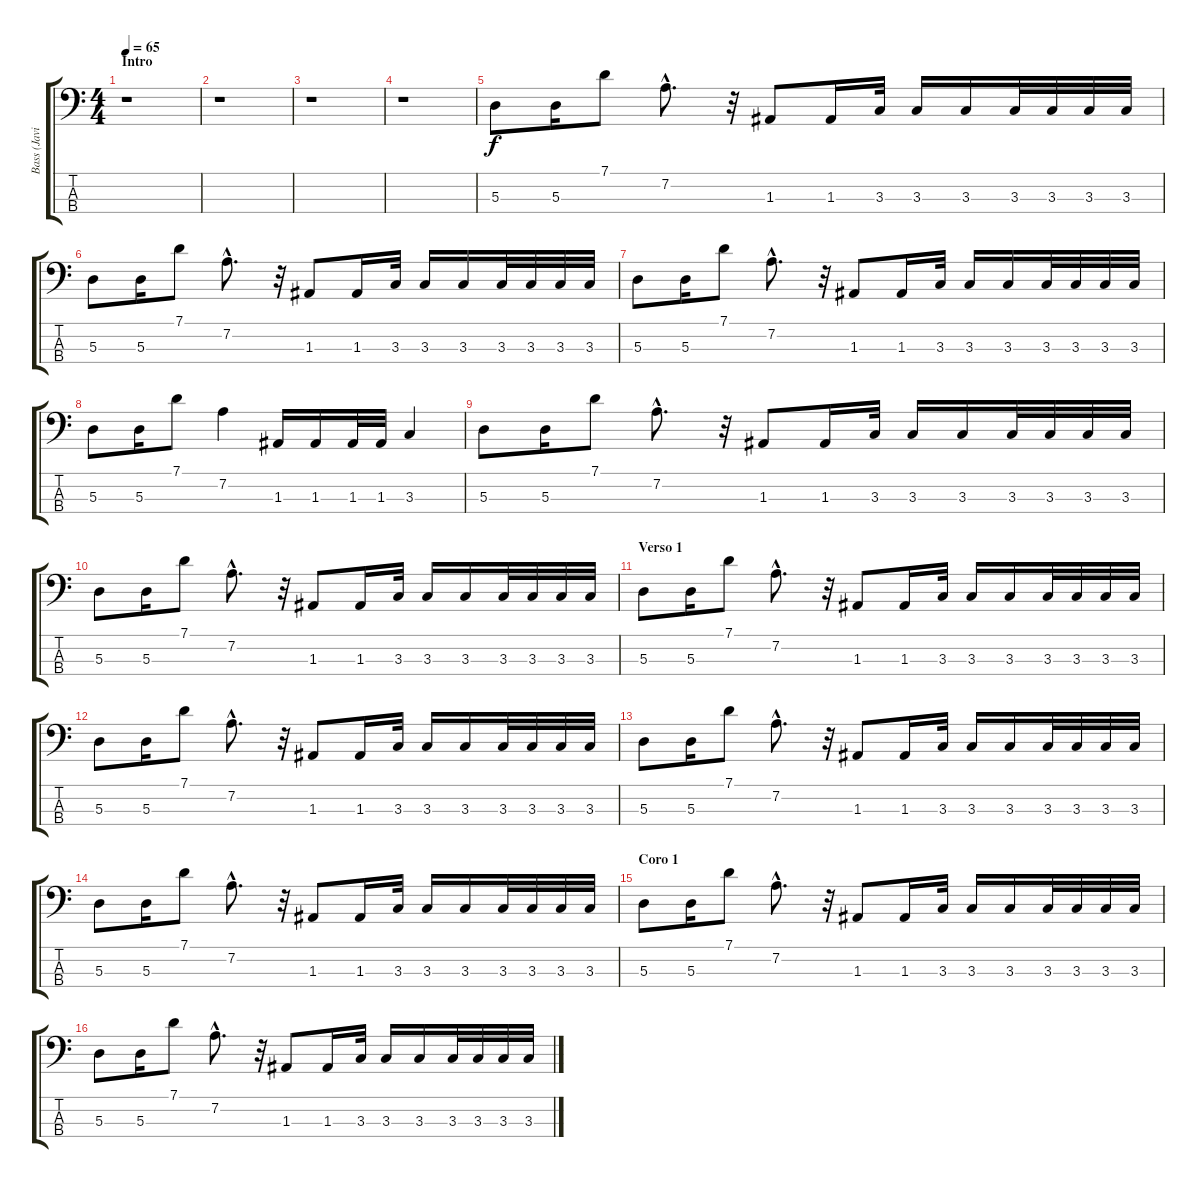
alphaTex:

\track ("Bass (Javier)" "Bass (Javi") {instrument electricbassfinger}
\staff {score tabs}
\tuning (G2 D2 A1 E1) {hide}
\ts (4 4)
\section ("" "Intro")
\tempo 65
\clef f4
\ks c
r.1{dy f instrument electricbassfinger} |
r.1 |
r.1 |
r.1 |
5.3.8 5.3.16 7.1.8 7.2{hac}.8{d} r.32 1.3.8 1.3.16 3.3.32 3.3.16 3.3.16 3.3.32 3.3.32 3.3.32 3.3.32 |
5.3.8 5.3.16 7.1.8 7.2{hac}.8{d} r.32 1.3.8 1.3.16 3.3.32 3.3.16 3.3.16 3.3.32 3.3.32 3.3.32 3.3.32 |
5.3.8 5.3.16 7.1.8 7.2{hac}.8{d} r.32 1.3.8 1.3.16 3.3.32 3.3.16 3.3.16 3.3.32 3.3.32 3.3.32 3.3.32 |
5.3.8 5.3.16 7.1.8 7.2.4 1.3.16 1.3.16 1.3.32 1.3.32 3.3.4 |
5.3.8 5.3.16 7.1.8 7.2{hac}.8{d} r.32 1.3.8 1.3.16 3.3.32 3.3.16 3.3.16 3.3.32 3.3.32 3.3.32 3.3.32 |
5.3.8 5.3.16 7.1.8 7.2{hac}.8{d} r.32 1.3.8 1.3.16 3.3.32 3.3.16 3.3.16 3.3.32 3.3.32 3.3.32 3.3.32 |
\section ("" "Verso 1")
5.3.8 5.3.16 7.1.8 7.2{hac}.8{d} r.32 1.3.8 1.3.16 3.3.32 3.3.16 3.3.16 3.3.32 3.3.32 3.3.32 3.3.32 |
5.3.8 5.3.16 7.1.8 7.2{hac}.8{d} r.32 1.3.8 1.3.16 3.3.32 3.3.16 3.3.16 3.3.32 3.3.32 3.3.32 3.3.32 |
5.3.8 5.3.16 7.1.8 7.2{hac}.8{d} r.32 1.3.8 1.3.16 3.3.32 3.3.16 3.3.16 3.3.32 3.3.32 3.3.32 3.3.32 |
5.3.8 5.3.16 7.1.8 7.2{hac}.8{d} r.32 1.3.8 1.3.16 3.3.32 3.3.16 3.3.16 3.3.32 3.3.32 3.3.32 3.3.32 |
\section ("" "Coro 1")
5.3.8 5.3.16 7.1.8 7.2{hac}.8{d} r.32 1.3.8 1.3.16 3.3.32 3.3.16 3.3.16 3.3.32 3.3.32 3.3.32 3.3.32 |
5.3.8 5.3.16 7.1.8 7.2{hac}.8{d} r.32 1.3.8 1.3.16 3.3.32 3.3.16 3.3.16 3.3.32 3.3.32 3.3.32 3.3.32
